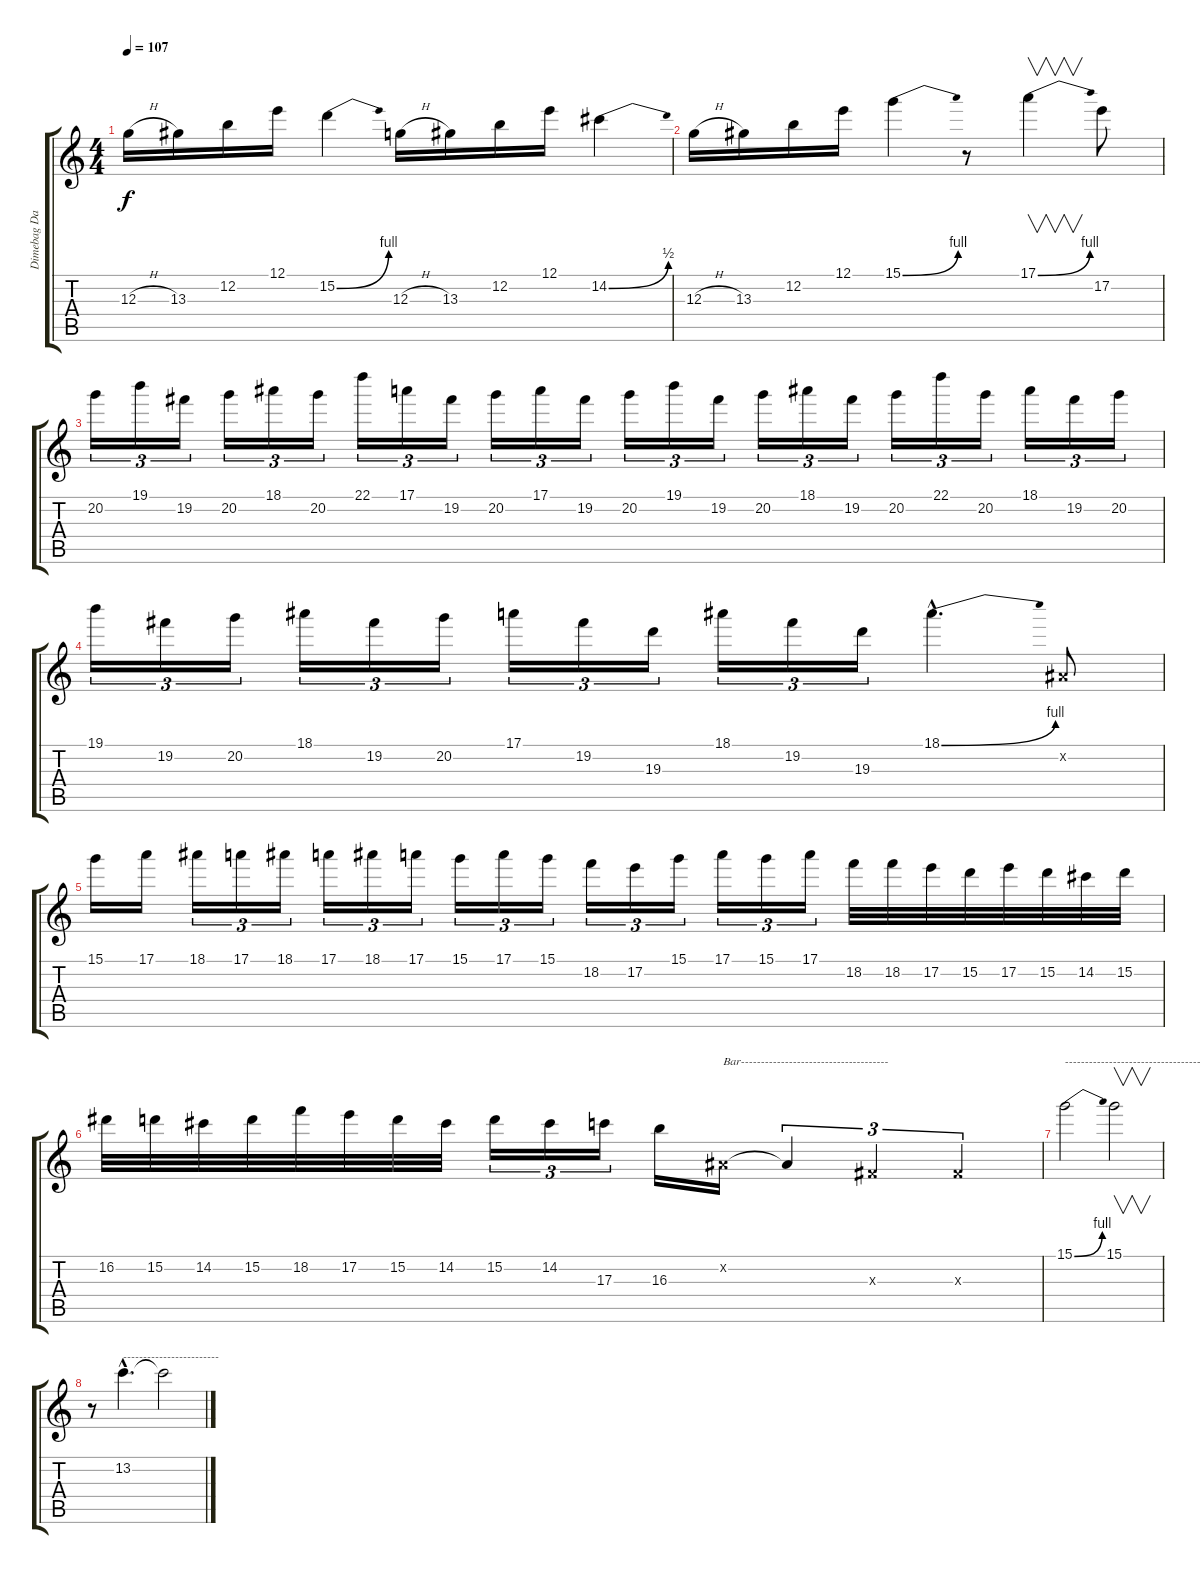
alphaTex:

\track ("Dimebag Darrell" "Dimebag Da") {instrument distortionguitar}
\staff {score tabs}
\tuning (E4 B3 G3 D3 A2 E2) {hide}
\ts (4 4)
\tempo 107
\clef g2
\ks c
12.3{h}.16{dy f} 13.3.16 12.2.16 12.1.16 15.2{be (bend 0 0 60 4)}.4 12.3{h}.16 13.3.16 12.2.16 12.1.16 14.2{be (bend 0 0 60 2)}.4 |
12.3{h}.16 13.3.16 12.2.16 12.1.16 15.1{be (bend 0 0 60 4)}.4 r.8 17.1{be (bend 0 0 60 4)}.4{v} 17.2.8 |
20.2.16{tu (3 2)} 19.1.16{tu (3 2)} 19.2.16{tu (3 2)} 20.2.16{tu (3 2)} 18.1.16{tu (3 2)} 20.2.16{tu (3 2)} 22.1.16{tu (3 2)} 17.1.16{tu (3 2)} 19.2.16{tu (3 2)} 20.2.16{tu (3 2)} 17.1.16{tu (3 2)} 19.2.16{tu (3 2)} 20.2.16{tu (3 2)} 19.1.16{tu (3 2)} 19.2.16{tu (3 2)} 20.2.16{tu (3 2)} 18.1.16{tu (3 2)} 19.2.16{tu (3 2)} 20.2.16{tu (3 2)} 22.1.16{tu (3 2)} 20.2.16{tu (3 2)} 18.1.16{tu (3 2)} 19.2.16{tu (3 2)} 20.2.16{tu (3 2)} |
19.1.16{tu (3 2)} 19.2.16{tu (3 2)} 20.2.16{tu (3 2)} 18.1.16{tu (3 2)} 19.2.16{tu (3 2)} 20.2.16{tu (3 2)} 17.1.16{tu (3 2)} 19.2.16{tu (3 2)} 19.3.16{tu (3 2)} 18.1.16{tu (3 2)} 19.2.16{tu (3 2)} 19.3.16{tu (3 2)} 18.1{be (bend 0 0 60 4) hac}.4{d} -1.2{x}.8 |
15.1.16 17.1.16 18.1.16{tu (3 2)} 17.1.16{tu (3 2)} 18.1.16{tu (3 2)} 17.1.16{tu (3 2)} 18.1.16{tu (3 2)} 17.1.16{tu (3 2)} 15.1.16{tu (3 2)} 17.1.16{tu (3 2)} 15.1.16{tu (3 2)} 18.2.16{tu (3 2)} 17.2.16{tu (3 2)} 15.1.16{tu (3 2)} 17.1.16{tu (3 2)} 15.1.16{tu (3 2)} 17.1.16{tu (3 2)} 18.2.32 18.2.32 17.2.32 15.2.32 17.2.32 15.2.32 14.2.32 15.2.32 |
16.2.32 15.2.32 14.2.32 15.2.32 18.2.32 17.2.32 15.2.32 14.2.32 15.2.16{tu (3 2)} 14.2.16{tu (3 2)} 17.3.16{tu (3 2)} 16.3.16 -1.2{x}.16{txt "Bar-------------------------------------"} -1.2{t}.4{tu (3 2)} -1.3{x}.4{tu (3 2)} -1.3{x}.4{tu (3 2)} |
15.1{be (bend 0 0 60 4)}.2{txt "----------------------------------------"} 15.1.2{v} |
r.8 13.2{hac}.4{d txt "------------------------"} 13.2{t}.2
